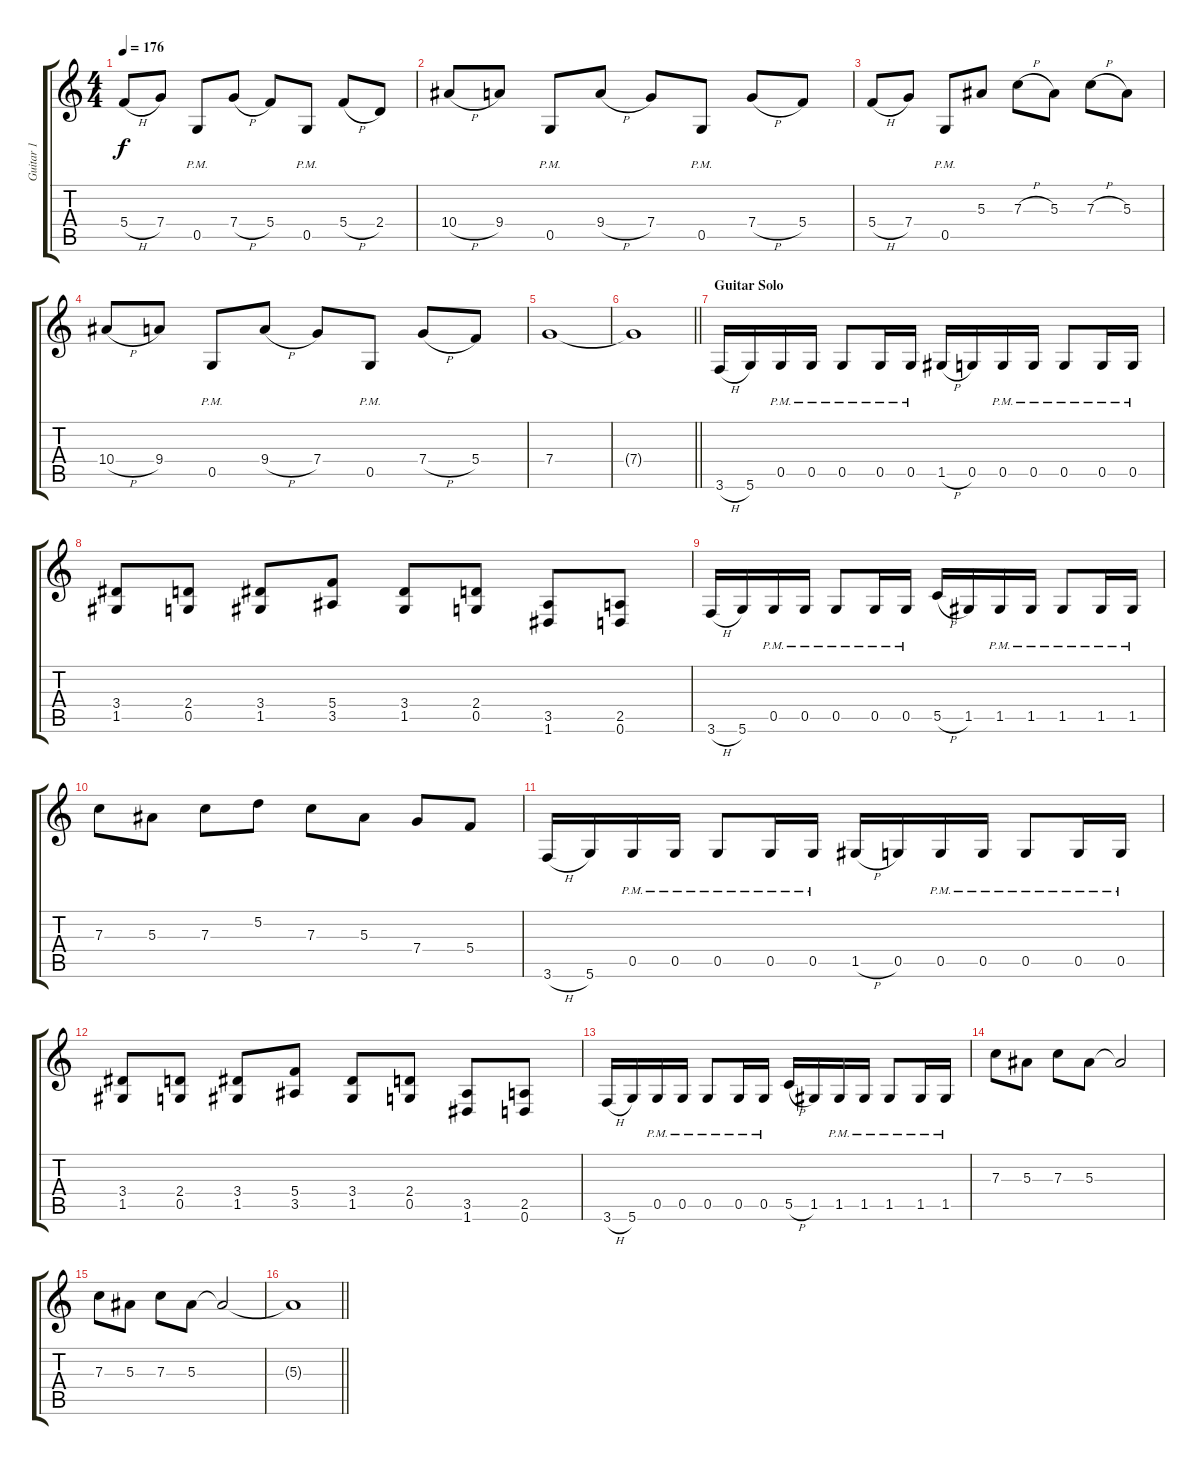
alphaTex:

\track ("Guitar 1" "Guitar 1") {instrument distortionguitar}
\staff {score tabs}
\tuning (D4 A3 F3 C3 G2 D2) {hide}
\ts (4 4)
\tempo 176
\clef g2
\ks c
5.4{h}.8{dy f} 7.4.8 0.5{pm}.8 7.4{h}.8 5.4.8 0.5{pm}.8 5.4{h}.8 2.4.8 |
10.4{h}.8 9.4.8 0.5{pm}.8 9.4{h}.8 7.4.8 0.5{pm}.8 7.4{h}.8 5.4.8 |
5.4{h}.8 7.4.8 0.5{pm}.8 5.3.8 7.3{h}.8 5.3.8 7.3{h}.8 5.3.8 |
10.4{h}.8 9.4.8 0.5{pm}.8 9.4{h}.8 7.4.8 0.5{pm}.8 7.4{h}.8 5.4.8 |
7.4.1 |
\barLineRight lightlight
7.4{t}.1 |
\section ("" "Guitar Solo")
3.6{h}.16 5.6.16 0.5{pm}.16 0.5{pm}.16 0.5{pm}.8 0.5{pm}.16 0.5{pm}.16 1.5{h}.16 0.5.16 0.5{pm}.16 0.5{pm}.16 0.5{pm}.8 0.5{pm}.16 0.5{pm}.16 |
(3.4 1.5).8 (2.4 0.5).8 (3.4 1.5).8 (5.4 3.5).8 (3.4 1.5).8 (2.4 0.5).8 (3.5 1.6).8 (2.5 0.6).8 |
3.6{h}.16 5.6.16 0.5{pm}.16 0.5{pm}.16 0.5{pm}.8 0.5{pm}.16 0.5{pm}.16 5.5{h}.16 1.5.16 1.5{pm}.16 1.5{pm}.16 1.5{pm}.8 1.5{pm}.16 1.5{pm}.16 |
7.3.8 5.3.8 7.3.8 5.2.8 7.3.8 5.3.8 7.4.8 5.4.8 |
3.6{h}.16 5.6.16 0.5{pm}.16 0.5{pm}.16 0.5{pm}.8 0.5{pm}.16 0.5{pm}.16 1.5{h}.16 0.5.16 0.5{pm}.16 0.5{pm}.16 0.5{pm}.8 0.5{pm}.16 0.5{pm}.16 |
(3.4 1.5).8 (2.4 0.5).8 (3.4 1.5).8 (5.4 3.5).8 (3.4 1.5).8 (2.4 0.5).8 (3.5 1.6).8 (2.5 0.6).8 |
3.6{h}.16 5.6.16 0.5{pm}.16 0.5{pm}.16 0.5{pm}.8 0.5{pm}.16 0.5{pm}.16 5.5{h}.16 1.5.16 1.5{pm}.16 1.5{pm}.16 1.5{pm}.8 1.5{pm}.16 1.5{pm}.16 |
7.3.8 5.3.8 7.3.8 5.3.8 5.3{t}.2 |
7.3.8 5.3.8 7.3.8 5.3.8 5.3{t}.2 |
\barLineRight lightlight
5.3{t}.1
